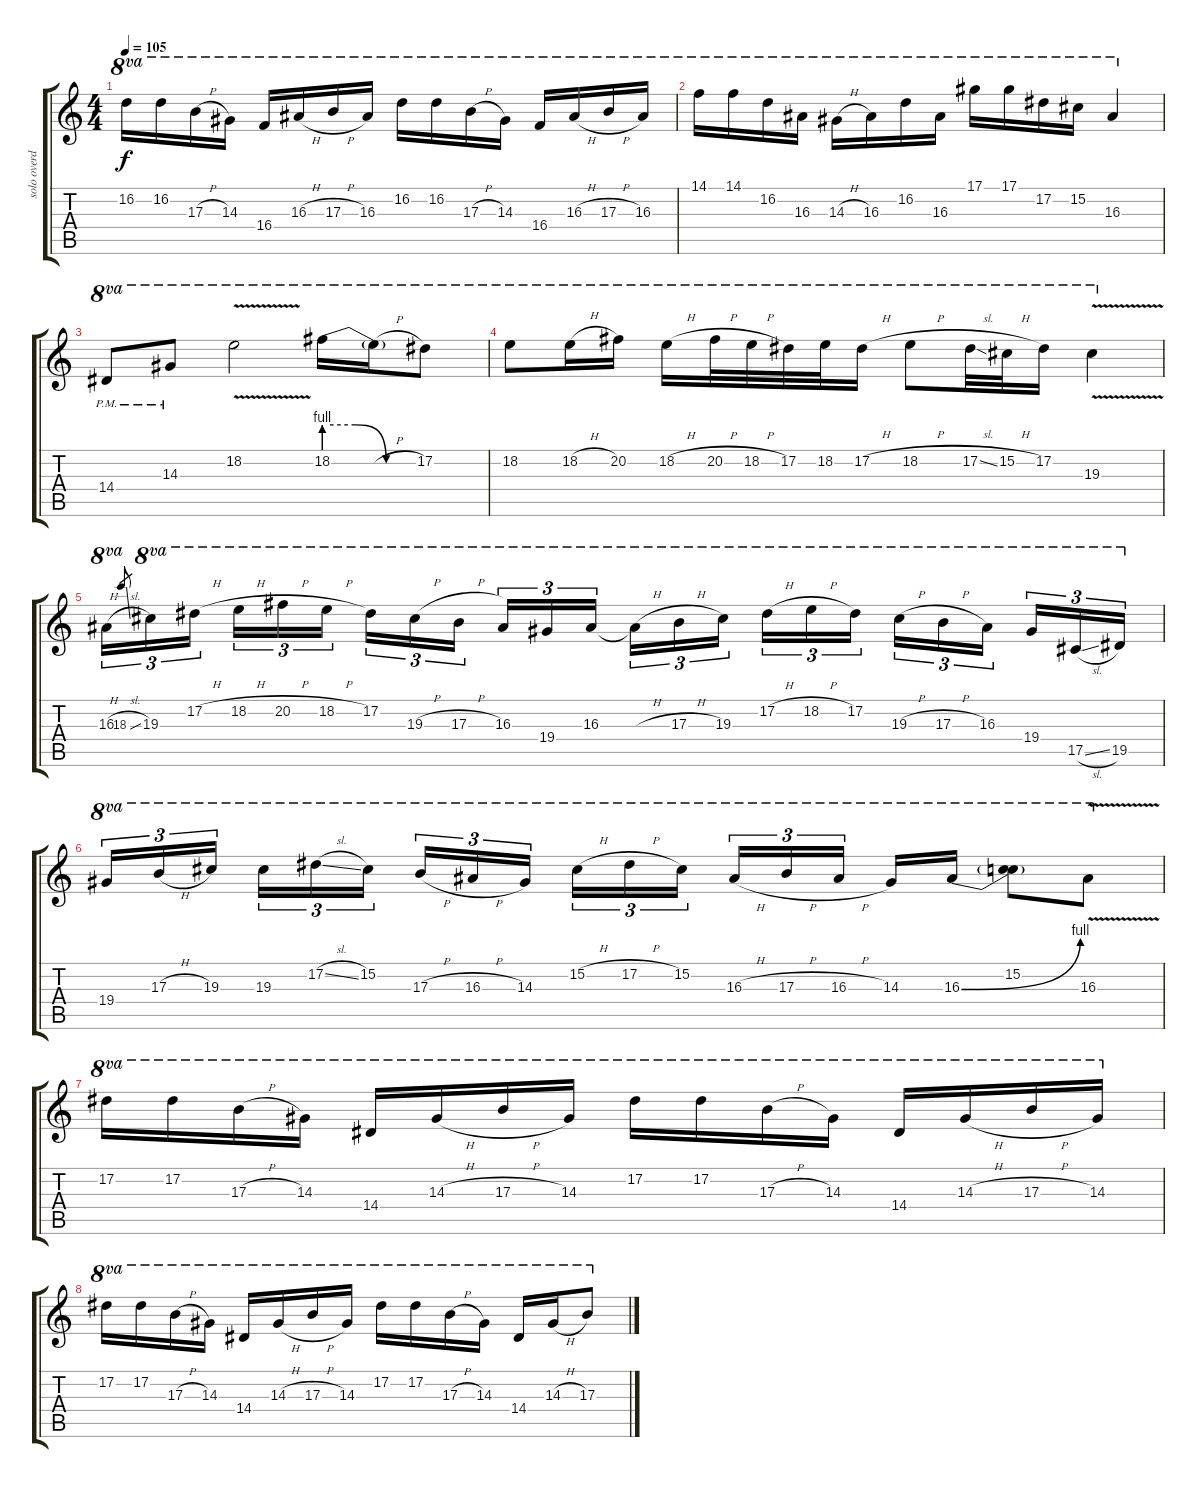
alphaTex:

\track ("solo overdub guitar" "solo overd") {instrument distortionguitar}
\staff {score tabs}
\tuning (Eb4 Bb3 Gb3 Db3 Ab2 Eb2) {hide}
\ts (4 4)
\tempo 105
\clef g2
\ks c
16.2.16{ot 8va dy f} 16.2.16{ot 8va} 17.3{h}.16{ot 8va} 14.3.16{ot 8va} 16.4.16{ot 8va} 16.3{h}.16{ot 8va} 17.3{h}.16{ot 8va} 16.3.16{ot 8va} 16.2.16{ot 8va} 16.2.16{ot 8va} 17.3{h}.16{ot 8va} 14.3.16{ot 8va} 16.4.16{ot 8va} 16.3{h}.16{ot 8va} 17.3{h}.16{ot 8va} 16.3.16{ot 8va} |
14.1.16{ot 8va} 14.1.16{ot 8va} 16.2.16{ot 8va} 16.3.16{ot 8va} 14.3{h}.16{ot 8va} 16.3.16{ot 8va} 16.2.16{ot 8va} 16.3.16{ot 8va} 17.1.16{ot 8va} 17.1.16{ot 8va} 17.2.16{ot 8va} 15.2.16{ot 8va} 16.3.4{ot 8va} |
14.4{pm}.8{ot 8va} 14.3{pm}.8{ot 8va} 18.2{v}.2{ot 8va} 18.2{be (custom 0 4 20 4 40 0 60 0)}.16{ot 8va} 18.2{h t}.16{ot 8va} 17.2.8{ot 8va} |
18.2.8{ot 8va} 18.2{h}.16{ot 8va} 20.2.16{ot 8va} 18.2{h}.16{ot 8va} 20.2{h}.32{ot 8va} 18.2{h}.32{ot 8va} 17.2.32{ot 8va} 18.2.32{ot 8va} 17.2{h}.16{ot 8va} 18.2{h}.8{ot 8va} 17.2{sl}.32{ot 8va} 15.2{h}.32{ot 8va} 17.2.16{ot 8va} 19.3{v}.4{ot 8va} |
16.3{h}.16{tu (3 2) ot 8va} 18.3{sl}.8{gr} 19.3.16{tu (3 2) ot 8va} 17.2{h}.16{tu (3 2) ot 8va beam splitsecondary} 18.2{h}.16{tu (3 2) ot 8va} 20.2{h}.16{tu (3 2) ot 8va} 18.2{h}.16{tu (3 2) ot 8va} 17.2.16{tu (3 2) ot 8va} 19.3{h}.16{tu (3 2) ot 8va} 17.3{h}.16{tu (3 2) ot 8va beam splitsecondary} 16.3.16{tu (3 2) ot 8va} 19.4.16{tu (3 2) ot 8va} 16.3.16{tu (3 2) ot 8va} 16.3{h t}.16{tu (3 2) ot 8va} 17.3{h}.16{tu (3 2) ot 8va} 19.3.16{tu (3 2) ot 8va beam splitsecondary} 17.2{h}.16{tu (3 2) ot 8va} 18.2{h}.16{tu (3 2) ot 8va} 17.2.16{tu (3 2) ot 8va} 19.3{h}.16{tu (3 2) ot 8va} 17.3{h}.16{tu (3 2) ot 8va} 16.3.16{tu (3 2) ot 8va beam splitsecondary} 19.4.16{tu (3 2) ot 8va} 17.5{sl}.16{tu (3 2) ot 8va} 19.5.16{tu (3 2) ot 8va} |
19.4.16{tu (3 2) ot 8va} 17.3{h}.16{tu (3 2) ot 8va} 19.3.16{tu (3 2) ot 8va beam splitsecondary} 19.3.16{tu (3 2) ot 8va} 17.2{sl}.16{tu (3 2) ot 8va} 15.2.16{tu (3 2) ot 8va} 17.3{h}.16{tu (3 2) ot 8va} 16.3{h}.16{tu (3 2) ot 8va} 14.3.16{tu (3 2) ot 8va beam splitsecondary} 15.2{h}.16{tu (3 2) ot 8va} 17.2{h}.16{tu (3 2) ot 8va} 15.2.16{tu (3 2) ot 8va} 16.3{h}.16{tu (3 2) ot 8va} 17.3{h}.16{tu (3 2) ot 8va} 16.3{h}.16{tu (3 2) ot 8va beam splitsecondary} 14.3.16{ot 8va} 16.3{be (bend 0 0 60 4)}.16{ot 8va} (15.2 16.3{t}).8{ot 8va} 16.3{v}.8{ot 8va} |
17.2.16{ot 8va} 17.2.16{ot 8va} 17.3{h}.16{ot 8va} 14.3.16{ot 8va} 14.4.16{ot 8va} 14.3{h}.16{ot 8va} 17.3{h}.16{ot 8va} 14.3.16{ot 8va} 17.2.16{ot 8va} 17.2.16{ot 8va} 17.3{h}.16{ot 8va} 14.3.16{ot 8va} 14.4.16{ot 8va} 14.3{h}.16{ot 8va} 17.3{h}.16{ot 8va} 14.3.16{ot 8va} |
17.2.16{ot 8va} 17.2.16{ot 8va} 17.3{h}.16{ot 8va} 14.3.16{ot 8va} 14.4.16{ot 8va} 14.3{h}.16{ot 8va} 17.3{h}.16{ot 8va} 14.3.16{ot 8va} 17.2.16{ot 8va} 17.2.16{ot 8va} 17.3{h}.16{ot 8va} 14.3.16{ot 8va} 14.4.16{ot 8va} 14.3{h}.16{ot 8va} 17.3.8{ot 8va}
